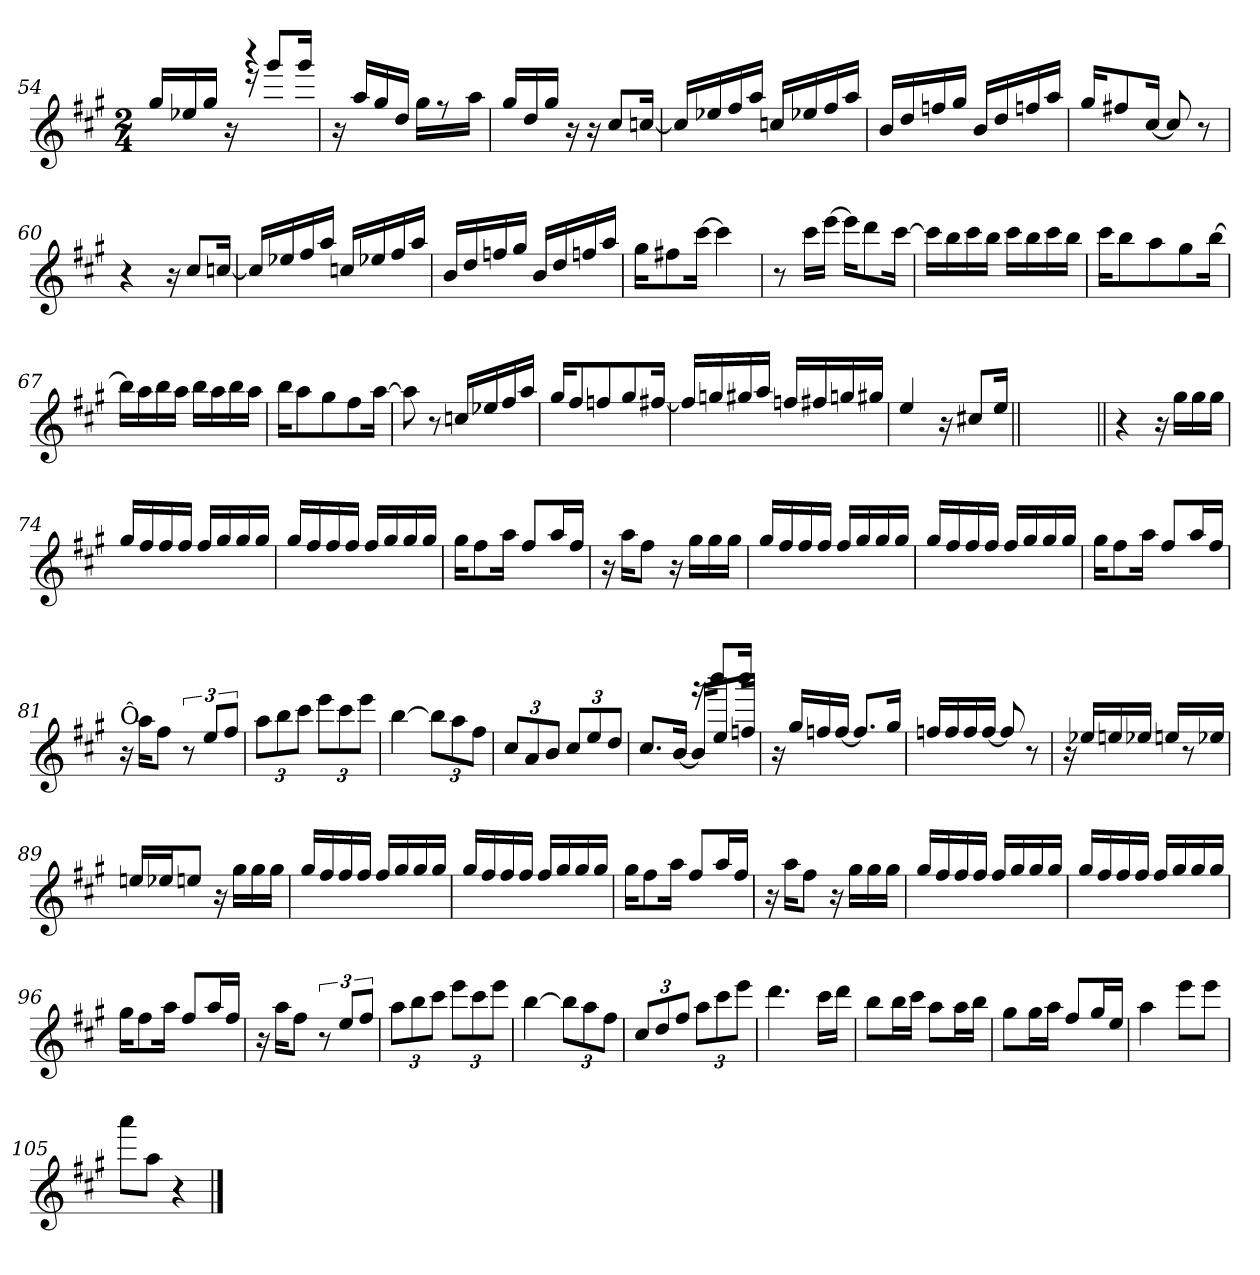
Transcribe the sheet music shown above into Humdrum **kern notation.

**kern
*part1
*staff1
*clefG2
*k[f#c#g#]
*A:
*M2/4
=54
*^
16gg#/LL	4ryy
16ee-X/	.
16gg#/JJ	.
16r	.
4r	16rddd
.	8ggg#!/L
.	16ggg#!/Jk
*v	*v
=55
16r
16aa/LL
16gg#/
16dd/JJ
16gg#\KL
8r
16aa\Jk
!!LO:LB:g=z
=56
16gg#/LL
16dd/
16gg#/JJ
16r
16r
8cc#/L
[16ccn/Jk
=57
16ccn/LL]
16ee-X/
16ff#/
16aa/JJ
16ccn/LL
16ee-X/
16ff#/
16aa/JJ
=58
16b/LL
16dd/
16ffn/
16gg#/JJ
16b/LL
16dd/
16ffn/
16aa/JJ
=59
16gg#/KL
8ff#X/
[16cc#/Jk
8cc#/]
8r
=60
4r
16r
8cc#/L
[16ccn/Jk
!!LO:LB:g=z
=61
16ccn/LL]
16ee-X/
16ff#/
16aa/JJ
16ccn/LL
16ee-X/
16ff#/
16aa/JJ
=62
16b/LL
16dd/
16ffn/
16gg#/JJ
16b/LL
16dd/
16ffn/
16aa/JJ
=63
16gg#\KL
8ff#X\
[16ccc#\Jk
4ccc#\]
=64
8r
16ccc#\LL
[16eee\JJ
16eee\KL]
8ddd\
[16ccc#\Jk
=65
16ccc#\LL]
16bb\
16ccc#\
16bb\JJ
16ccc#\LL
16bb\
16ccc#\
16bb\JJ
!!LO:LB:g=z
=66
16ccc#\KL
8bb\
8aa\
8gg#\
[16bb\Jk
=67
16bb\LL]
16aa\
16bb\
16aa\JJ
16bb\LL
16aa\
16bb\
16aa\JJ
=68
16bb\KL
8aa\
8gg#\
8ff#\
[16aa\Jk
=69
8aa\]
8r
16ccn/LL
16ee-X/
16ff#/
16aa/JJ
=70
16gg#/KL
8ff#/
8ffn/
8gg#/
[16ff#X/Jk
!!LO:LB:g=z
=71
16ff#/LL]
16ggn/
16gg#X/
16aa/JJ
16ffn/LL
16ff#X/
16ggn/
16gg#X/JJ
=72
4ee/
16r
8cc#X/L
16ee/Jk
=72X721||
2ryy
=73||
4r
16r
16gg#\LL
16gg#\
16gg#\JJ
=74
16gg#/LL
16ff#/
16ff#/
16ff#/JJ
16ff#/LL
16gg#/
16gg#/
16gg#/JJ
=75
16gg#/LL
16ff#/
16ff#/
16ff#/JJ
16ff#/LL
16gg#/
16gg#/
16gg#/JJ
!!LO:LB:g=z
=76
16gg#\KL
8ff#\
16aa\Jk
8ff#/L
16aa/L
16ff#/JJ
=77
16r
16aa\KL
8ff#\J
16r
16gg#\LL
16gg#\
16gg#\JJ
=78
16gg#/LL
16ff#/
16ff#/
16ff#/JJ
16ff#/LL
16gg#/
16gg#/
16gg#/JJ
=79
16gg#/LL
16ff#/
16ff#/
16ff#/JJ
16ff#/LL
16gg#/
16gg#/
16gg#/JJ
=80
16gg#\KL
8ff#\
16aa\Jk
8ff#/L
16aa/L
16ff#/JJ
=81
!LO:TX:a:t=Ô
16r
16aa\KL
8ff#\J
12r
12ee/L
12ff#/J
!!LO:LB:g=z
=82
12aa\L
12bb\
12ccc#\J
12eee\L
12ccc#\
12eee\J
=83
[4bb\
12bb\L]
12aa\
12ff#\J
=84
12cc#/L
12a/
12b/J
12cc#/L
12ee/
12dd/J
=85
*^
8.cc#/L	4ryy
[>16b/Jk	.
16b/KL]	16rfff
8ee/	8bbb!/L
16ffn/Jk	16bbb!/Jk
*v	*v
=86
16r
16gg#/LL
16ffn/
[16ff/JJ
8.ff/L]
16gg#/Jk
=87
16ffn/LL
16ff/
16ff/
[16ff/JJ
8ff/]
8r
!!LO:LB:g=z
=88
16r
16ee-X/LL
16een/
16ee-X/JJ
16een/KL
8r
16ee-X/Jk
=89
16een/LL
16ee-X/J
8een/J
16r
16gg#\LL
16gg#\
16gg#\JJ
=90
16gg#/LL
16ff#/
16ff#/
16ff#/JJ
16ff#/LL
16gg#/
16gg#/
16gg#/JJ
=91
16gg#/LL
16ff#/
16ff#/
16ff#/JJ
16ff#/LL
16gg#/
16gg#/
16gg#/JJ
=92
16gg#\KL
8ff#\
16aa\Jk
8ff#/L
16aa/L
16ff#/JJ
=93
16r
16aa\KL
8ff#\J
16r
16gg#\LL
16gg#\
16gg#\JJ
!!LO:LB:g=z
=94
16gg#/LL
16ff#/
16ff#/
16ff#/JJ
16ff#/LL
16gg#/
16gg#/
16gg#/JJ
=95
16gg#/LL
16ff#/
16ff#/
16ff#/JJ
16ff#/LL
16gg#/
16gg#/
16gg#/JJ
=96
16gg#\KL
8ff#\
16aa\Jk
8ff#/L
16aa/L
16ff#/JJ
=97
16r
16aa\KL
8ff#\J
12r
12ee/L
12ff#/J
=98
12aa\L
12bb\
12ccc#\J
12eee\L
12ccc#\
12eee\J
=99
[4bb\
12bb\L]
12aa\
12ff#\J
!!LO:LB:g=z
=100
12cc#/L
12dd/
12ff#/J
12aa\L
12ccc#\
12eee\J
=101
4.ddd\
16ccc#\LL
16ddd\JJ
=102
8bb\L
16bb\L
16ccc#\JJ
8aa\L
16aa\L
16bb\JJ
=103
8gg#\L
16gg#\L
16aa\JJ
8ff#/L
16gg#/L
16ee/JJ
=104
4aa\
8eee\L
8eee\J
=105
8aaa\L
8aa\J
4r
==
*-
